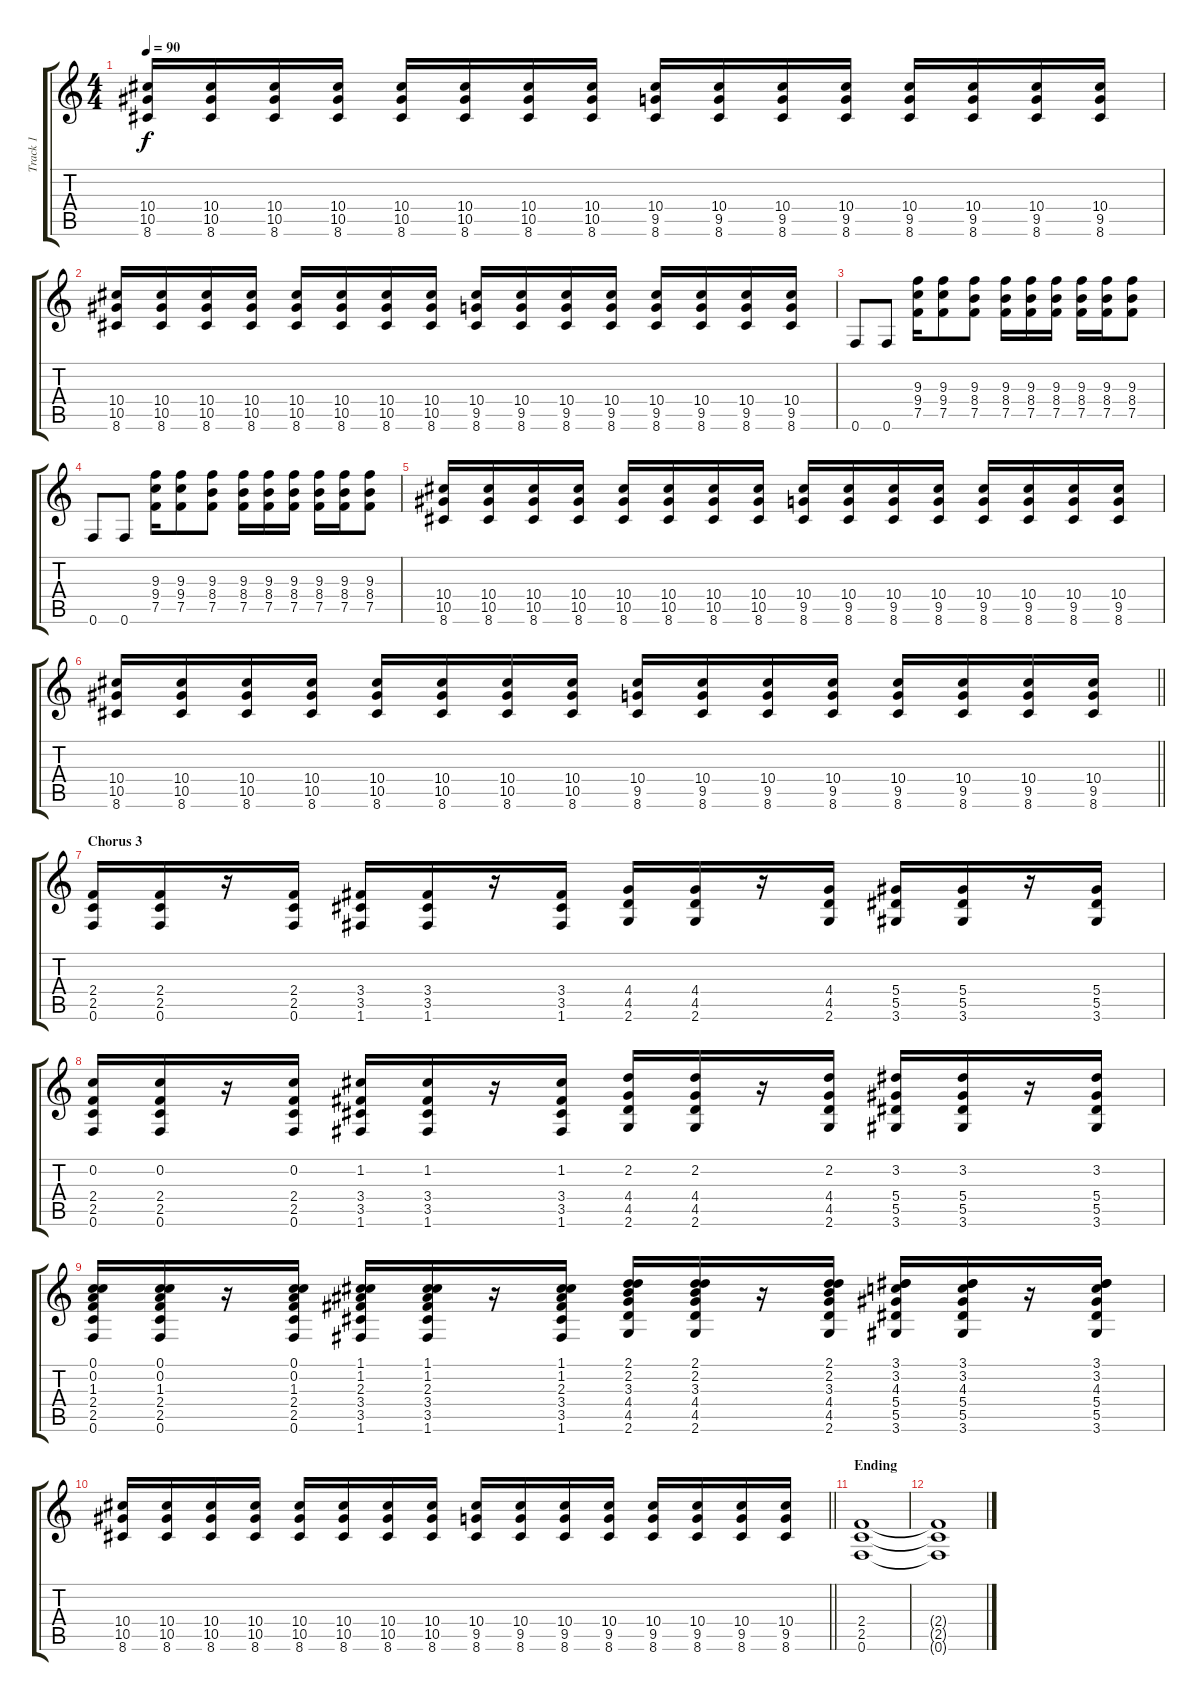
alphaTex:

\track ("Track 1" "Track 1") {instrument overdrivenguitar}
\staff {score tabs}
\tuning (C4 C4 Ab3 Eb3 Bb2 F2) {hide}
\ts (4 4)
\tempo 90
\clef g2
\ks c
(10.4 10.5 8.6).16{dy f} (10.4 10.5 8.6).16 (10.4 10.5 8.6).16 (10.4 10.5 8.6).16 (10.4 10.5 8.6).16 (10.4 10.5 8.6).16 (10.4 10.5 8.6).16 (10.4 10.5 8.6).16 (10.4 9.5 8.6).16 (10.4 9.5 8.6).16 (10.4 9.5 8.6).16 (10.4 9.5 8.6).16 (10.4 9.5 8.6).16 (10.4 9.5 8.6).16 (10.4 9.5 8.6).16 (10.4 9.5 8.6).16 |
(10.4 10.5 8.6).16 (10.4 10.5 8.6).16 (10.4 10.5 8.6).16 (10.4 10.5 8.6).16 (10.4 10.5 8.6).16 (10.4 10.5 8.6).16 (10.4 10.5 8.6).16 (10.4 10.5 8.6).16 (10.4 9.5 8.6).16 (10.4 9.5 8.6).16 (10.4 9.5 8.6).16 (10.4 9.5 8.6).16 (10.4 9.5 8.6).16 (10.4 9.5 8.6).16 (10.4 9.5 8.6).16 (10.4 9.5 8.6).16 |
0.6.8 0.6.8 (9.3 9.4 7.5).16 (9.3 9.4 7.5).8 (9.3 8.4 7.5).8 (9.3 8.4 7.5).16 (9.3 8.4 7.5).16 (9.3 8.4 7.5).16 (9.3 8.4 7.5).16 (9.3 8.4 7.5).16 (9.3 8.4 7.5).8 |
0.6.8 0.6.8 (9.3 9.4 7.5).16 (9.3 9.4 7.5).8 (9.3 8.4 7.5).8 (9.3 8.4 7.5).16 (9.3 8.4 7.5).16 (9.3 8.4 7.5).16 (9.3 8.4 7.5).16 (9.3 8.4 7.5).16 (9.3 8.4 7.5).8 |
(10.4 10.5 8.6).16 (10.4 10.5 8.6).16 (10.4 10.5 8.6).16 (10.4 10.5 8.6).16 (10.4 10.5 8.6).16 (10.4 10.5 8.6).16 (10.4 10.5 8.6).16 (10.4 10.5 8.6).16 (10.4 9.5 8.6).16 (10.4 9.5 8.6).16 (10.4 9.5 8.6).16 (10.4 9.5 8.6).16 (10.4 9.5 8.6).16 (10.4 9.5 8.6).16 (10.4 9.5 8.6).16 (10.4 9.5 8.6).16 |
\barLineRight lightlight
(10.4 10.5 8.6).16 (10.4 10.5 8.6).16 (10.4 10.5 8.6).16 (10.4 10.5 8.6).16 (10.4 10.5 8.6).16 (10.4 10.5 8.6).16 (10.4 10.5 8.6).16 (10.4 10.5 8.6).16 (10.4 9.5 8.6).16 (10.4 9.5 8.6).16 (10.4 9.5 8.6).16 (10.4 9.5 8.6).16 (10.4 9.5 8.6).16 (10.4 9.5 8.6).16 (10.4 9.5 8.6).16 (10.4 9.5 8.6).16 |
\section ("" "Chorus 3")
(2.4 2.5 0.6).16 (2.4 2.5 0.6).16 r.16 (2.4 2.5 0.6).16 (3.4 3.5 1.6).16 (3.4 3.5 1.6).16 r.16 (3.4 3.5 1.6).16 (4.4 4.5 2.6).16 (4.4 4.5 2.6).16 r.16 (4.4 4.5 2.6).16 (5.4 5.5 3.6).16 (5.4 5.5 3.6).16 r.16 (5.4 5.5 3.6).16 |
(0.2 2.4 2.5 0.6).16 (0.2 2.4 2.5 0.6).16 r.16 (0.2 2.4 2.5 0.6).16 (1.2 3.4 3.5 1.6).16 (1.2 3.4 3.5 1.6).16 r.16 (1.2 3.4 3.5 1.6).16 (2.2 4.4 4.5 2.6).16 (2.2 4.4 4.5 2.6).16 r.16 (2.2 4.4 4.5 2.6).16 (3.2 5.4 5.5 3.6).16 (3.2 5.4 5.5 3.6).16 r.16 (3.2 5.4 5.5 3.6).16 |
(0.1 0.2 1.3 2.4 2.5 0.6).16 (0.1 0.2 1.3 2.4 2.5 0.6).16 r.16 (0.1 0.2 1.3 2.4 2.5 0.6).16 (1.1 1.2 2.3 3.4 3.5 1.6).16 (1.1 1.2 2.3 3.4 3.5 1.6).16 r.16 (1.1 1.2 2.3 3.4 3.5 1.6).16 (2.1 2.2 3.3 4.4 4.5 2.6).16 (2.1 2.2 3.3 4.4 4.5 2.6).16 r.16 (2.1 2.2 3.3 4.4 4.5 2.6).16 (3.1 3.2 4.3 5.4 5.5 3.6).16 (3.1 3.2 4.3 5.4 5.5 3.6).16 r.16 (3.1 3.2 4.3 5.4 5.5 3.6).16 |
\barLineRight lightlight
(10.4 10.5 8.6).16 (10.4 10.5 8.6).16 (10.4 10.5 8.6).16 (10.4 10.5 8.6).16 (10.4 10.5 8.6).16 (10.4 10.5 8.6).16 (10.4 10.5 8.6).16 (10.4 10.5 8.6).16 (10.4 9.5 8.6).16 (10.4 9.5 8.6).16 (10.4 9.5 8.6).16 (10.4 9.5 8.6).16 (10.4 9.5 8.6).16 (10.4 9.5 8.6).16 (10.4 9.5 8.6).16 (10.4 9.5 8.6).16 |
\section ("" "Ending")
(2.4 2.5 0.6).1 |
(2.4{t} 2.5{t} 0.6{t}).1
